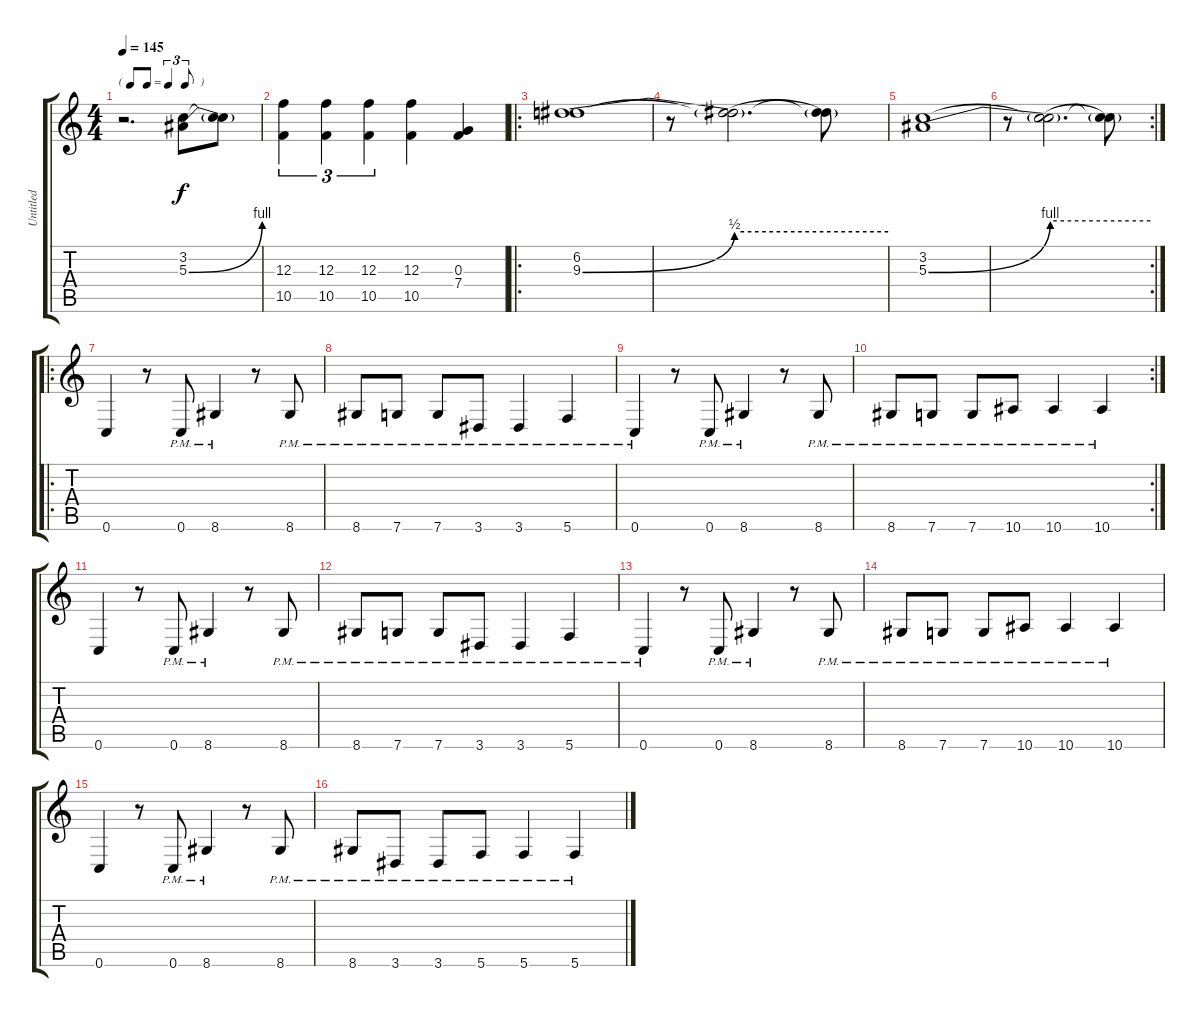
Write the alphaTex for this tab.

\track ("Untitled" "Untitled") {instrument distortionguitar}
\staff {score tabs}
\tuning (D4 A3 F3 C3 G2 C2) {hide}
\ts (4 4)
\tf triplet8th
\tempo 145
\clef g2
\ks c
r.2{d dy f} (3.2 5.3{be (bend 0 0 60 4)}).8 (3.2{t} 5.3{t}).8 |
(12.3 10.5).4{tu (3 2)} (12.3 10.5).4{tu (3 2)} (12.3 10.5).4{tu (3 2)} (12.3 10.5).4 (0.3 7.4).4 |
\ro
(6.2 9.3{be (bend 0 0 60 2)}).1 |
r.8 (6.2{t} 9.3{be (hold 0 2 60 2) t}).2{d} (6.2{t} 9.3{t}).8 |
(3.2 5.3{be (bend 0 0 60 4)}).1 |
\rc 2
r.8 (3.2{t} 5.3{be (hold 0 4 60 4) t}).2{d} (3.2{t} 5.3{t}).8 |
\ro
0.6.4 r.8 0.6{pm}.8 8.6{pm}.4 r.8 8.6{pm}.8 |
8.6{pm}.8 7.6{pm}.8 7.6{pm}.8 3.6{pm}.8 3.6{pm}.4 5.6{pm}.4 |
0.6{pm}.4 r.8 0.6{pm}.8 8.6{pm}.4 r.8 8.6{pm}.8 |
\rc 2
8.6{pm}.8 7.6{pm}.8 7.6{pm}.8 10.6{pm}.8 10.6{pm}.4 10.6{pm}.4 |
0.6.4 r.8 0.6{pm}.8 8.6{pm}.4 r.8 8.6{pm}.8 |
8.6{pm}.8 7.6{pm}.8 7.6{pm}.8 3.6{pm}.8 3.6{pm}.4 5.6{pm}.4 |
0.6{pm}.4 r.8 0.6{pm}.8 8.6{pm}.4 r.8 8.6{pm}.8 |
8.6{pm}.8 7.6{pm}.8 7.6{pm}.8 10.6{pm}.8 10.6{pm}.4 10.6{pm}.4 |
0.6.4 r.8 0.6{pm}.8 8.6{pm}.4 r.8 8.6{pm}.8 |
8.6{pm}.8 3.6{pm}.8 3.6{pm}.8 5.6{pm}.8 5.6{pm}.4 5.6{pm}.4
